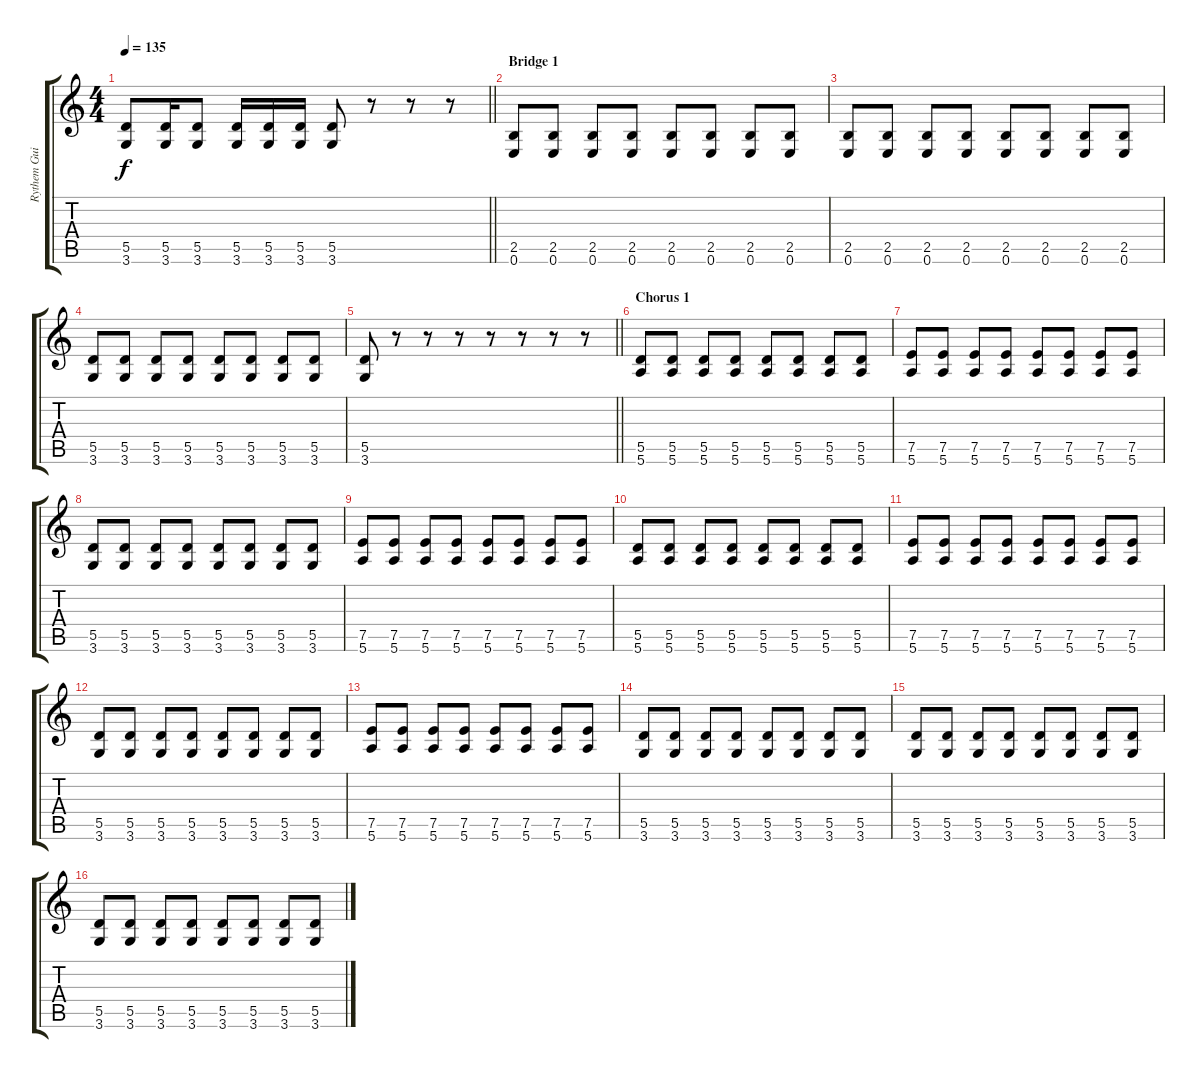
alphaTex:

\track ("Rythem Guitar - Justin Mauriello" "Rythem Gui") {instrument distortionguitar}
\staff {score tabs}
\tuning (E4 B3 G3 D3 A2 E2) {hide}
\ts (4 4)
\tempo 135
\clef g2
\barLineRight lightlight
\ks c
(5.5 3.6).8{dy f} (5.5 3.6).16 (5.5 3.6).8 (5.5 3.6).16 (5.5 3.6).16 (5.5 3.6).16 (5.5 3.6).8 r.8 r.8 r.8 |
\section ("" "Bridge 1")
(2.5 0.6).8 (2.5 0.6).8 (2.5 0.6).8 (2.5 0.6).8 (2.5 0.6).8 (2.5 0.6).8 (2.5 0.6).8 (2.5 0.6).8 |
(2.5 0.6).8 (2.5 0.6).8 (2.5 0.6).8 (2.5 0.6).8 (2.5 0.6).8 (2.5 0.6).8 (2.5 0.6).8 (2.5 0.6).8 |
(5.5 3.6).8 (5.5 3.6).8 (5.5 3.6).8 (5.5 3.6).8 (5.5 3.6).8 (5.5 3.6).8 (5.5 3.6).8 (5.5 3.6).8 |
\barLineRight lightlight
(5.5 3.6).8 r.8 r.8 r.8 r.8 r.8 r.8 r.8 |
\section ("" "Chorus 1")
(5.5 5.6).8 (5.5 5.6).8 (5.5 5.6).8 (5.5 5.6).8 (5.5 5.6).8 (5.5 5.6).8 (5.5 5.6).8 (5.5 5.6).8 |
(7.5 5.6).8 (7.5 5.6).8 (7.5 5.6).8 (7.5 5.6).8 (7.5 5.6).8 (7.5 5.6).8 (7.5 5.6).8 (7.5 5.6).8 |
(5.5 3.6).8 (5.5 3.6).8 (5.5 3.6).8 (5.5 3.6).8 (5.5 3.6).8 (5.5 3.6).8 (5.5 3.6).8 (5.5 3.6).8 |
(7.5 5.6).8 (7.5 5.6).8 (7.5 5.6).8 (7.5 5.6).8 (7.5 5.6).8 (7.5 5.6).8 (7.5 5.6).8 (7.5 5.6).8 |
(5.5 5.6).8 (5.5 5.6).8 (5.5 5.6).8 (5.5 5.6).8 (5.5 5.6).8 (5.5 5.6).8 (5.5 5.6).8 (5.5 5.6).8 |
(7.5 5.6).8 (7.5 5.6).8 (7.5 5.6).8 (7.5 5.6).8 (7.5 5.6).8 (7.5 5.6).8 (7.5 5.6).8 (7.5 5.6).8 |
(5.5 3.6).8 (5.5 3.6).8 (5.5 3.6).8 (5.5 3.6).8 (5.5 3.6).8 (5.5 3.6).8 (5.5 3.6).8 (5.5 3.6).8 |
(7.5 5.6).8 (7.5 5.6).8 (7.5 5.6).8 (7.5 5.6).8 (7.5 5.6).8 (7.5 5.6).8 (7.5 5.6).8 (7.5 5.6).8 |
(5.5 3.6).8 (5.5 3.6).8 (5.5 3.6).8 (5.5 3.6).8 (5.5 3.6).8 (5.5 3.6).8 (5.5 3.6).8 (5.5 3.6).8 |
(5.5 3.6).8 (5.5 3.6).8 (5.5 3.6).8 (5.5 3.6).8 (5.5 3.6).8 (5.5 3.6).8 (5.5 3.6).8 (5.5 3.6).8 |
(5.5 3.6).8 (5.5 3.6).8 (5.5 3.6).8 (5.5 3.6).8 (5.5 3.6).8 (5.5 3.6).8 (5.5 3.6).8 (5.5 3.6).8
